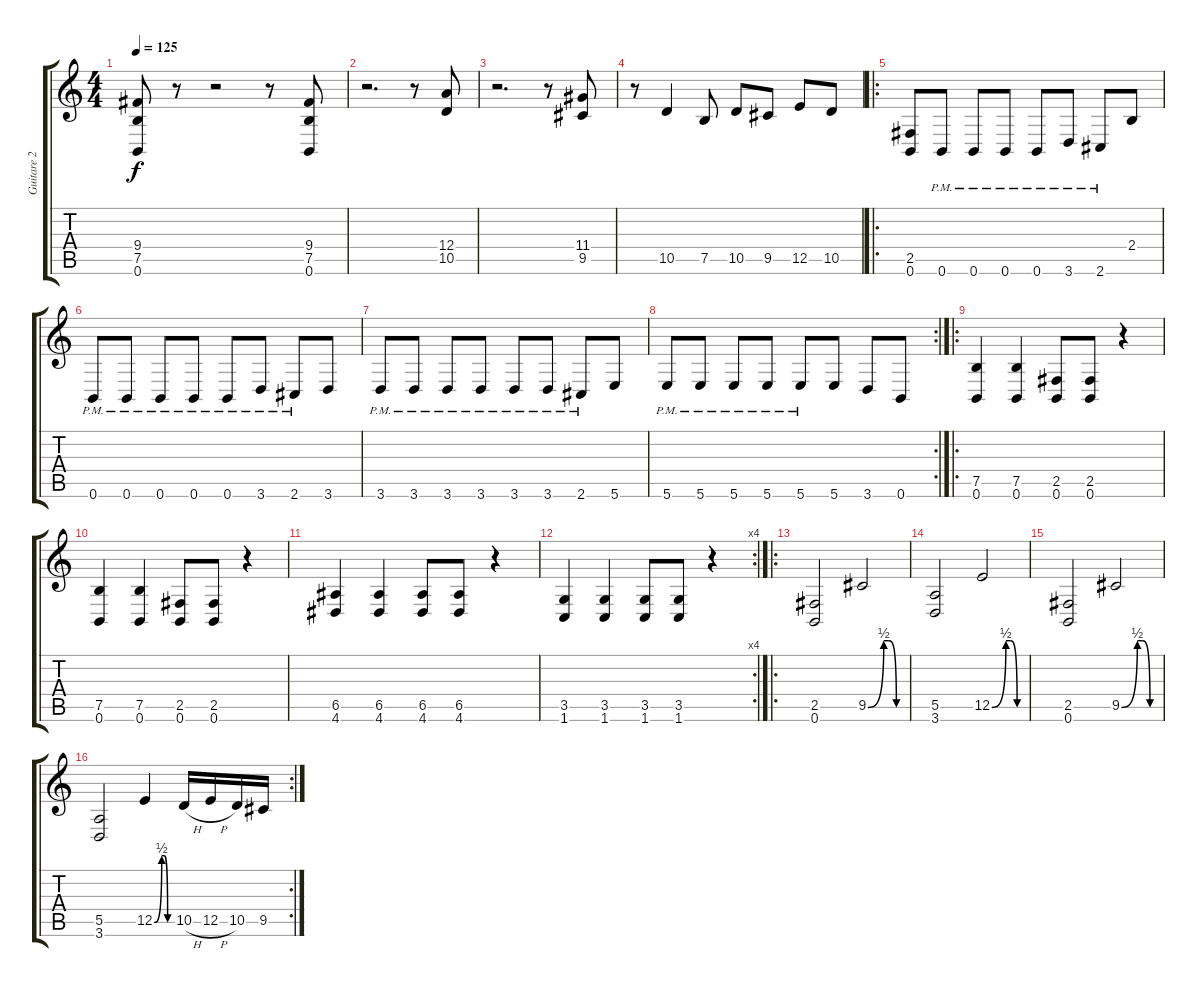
\track ("Guitare 2" "Guitare 2") {instrument distortionguitar}
\staff {score tabs}
\tuning (B3 Gb3 D3 A2 E2 B1) {hide}
\ts (4 4)
\tempo 125
\clef g2
\ks c
(9.4 7.5 0.6).8{dy f} r.8 r.2 r.8 (9.4 7.5 0.6).8 |
r.2{d} r.8 (12.4 10.5).8 |
r.2{d} r.8 (11.4 9.5).8 |
r.8 10.5.4 7.5.8 10.5.8 9.5.8 12.5.8 10.5.8 |
\ro
(2.5 0.6).8 0.6{pm}.8 0.6{pm}.8 0.6{pm}.8 0.6{pm}.8 3.6{pm}.8 2.6{pm}.8 2.4.8 |
0.6{pm}.8 0.6{pm}.8 0.6{pm}.8 0.6{pm}.8 0.6{pm}.8 3.6{pm}.8 2.6{pm}.8 3.6.8 |
3.6{pm}.8 3.6{pm}.8 3.6{pm}.8 3.6{pm}.8 3.6{pm}.8 3.6{pm}.8 2.6{pm}.8 5.6.8 |
\rc 2
5.6{pm}.8 5.6{pm}.8 5.6{pm}.8 5.6{pm}.8 5.6{pm}.8 5.6.8 3.6.8 0.6.8 |
\ro
(7.5 0.6).4 (7.5 0.6).4 (2.5 0.6).8 (2.5 0.6).8 r.4 |
(7.5 0.6).4 (7.5 0.6).4 (2.5 0.6).8 (2.5 0.6).8 r.4 |
(6.5 4.6).4 (6.5 4.6).4 (6.5 4.6).8 (6.5 4.6).8 r.4 |
\rc 4
(3.5 1.6).4 (3.5 1.6).4 (3.5 1.6).8 (3.5 1.6).8 r.4 |
\ro
(2.5 0.6).2 9.5{be (custom 0 0 25 2 33 2 45 0 60 0)}.2 |
(5.5 3.6).2 12.5{be (custom 0 0 25 2 33 2 45 0 60 0)}.2 |
(2.5 0.6).2 9.5{be (custom 0 0 25 2 33 2 45 0 60 0)}.2 |
\rc 2
(5.5 3.6).2 12.5{be (custom 0 0 25 2 33 2 45 0 60 0)}.4 10.5{h}.16 12.5{h}.16 10.5.16 9.5.16
